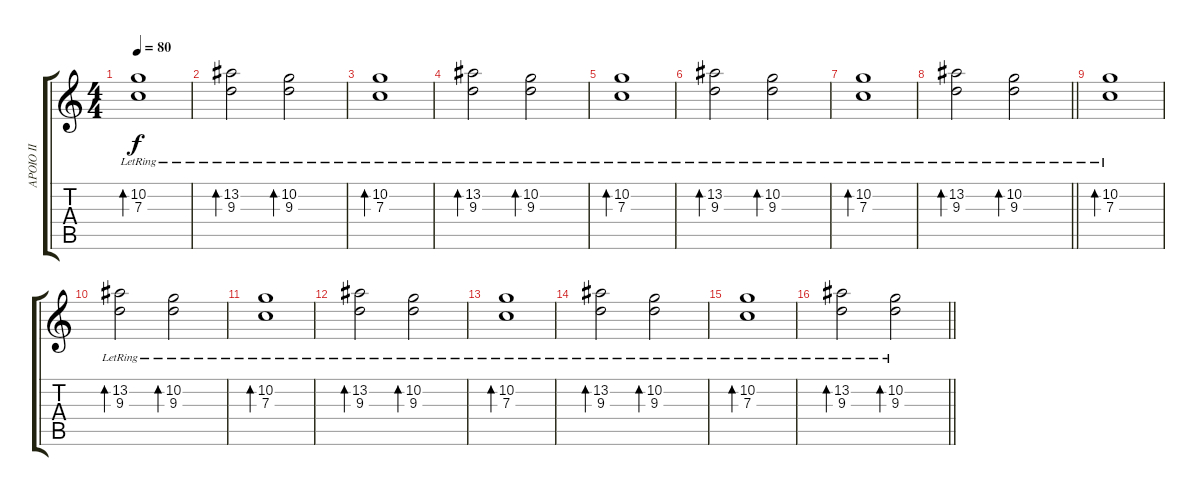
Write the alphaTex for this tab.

\track ("APOIO II" "APOIO II") {instrument electricguitarclean}
\staff {score tabs}
\tuning (D4 A3 F3 C3 G2 C2) {hide}
\ts (4 4)
\section ("" "")
\tempo 80
\clef g2
\ks c
(10.2{lr} 7.3{lr}).1{bd 240 dy f} |
(13.2{lr} 9.3{lr}).2{bd 240} (10.2{lr} 9.3{lr}).2{bd 240} |
(10.2{lr} 7.3{lr}).1{bd 240} |
(13.2{lr} 9.3{lr}).2{bd 240} (10.2{lr} 9.3{lr}).2{bd 240} |
(10.2{lr} 7.3{lr}).1{bd 240} |
(13.2{lr} 9.3{lr}).2{bd 240} (10.2{lr} 9.3{lr}).2{bd 240} |
(10.2{lr} 7.3{lr}).1{bd 240} |
\barLineRight lightlight
(13.2{lr} 9.3{lr}).2{bd 240} (10.2{lr} 9.3{lr}).2{bd 240} |
\section ("" "")
(10.2{lr} 7.3{lr}).1{bd 240} |
(13.2{lr} 9.3{lr}).2{bd 240} (10.2{lr} 9.3{lr}).2{bd 240} |
(10.2{lr} 7.3{lr}).1{bd 240} |
(13.2{lr} 9.3{lr}).2{bd 240} (10.2{lr} 9.3{lr}).2{bd 240} |
(10.2{lr} 7.3{lr}).1{bd 240} |
(13.2{lr} 9.3{lr}).2{bd 240} (10.2{lr} 9.3{lr}).2{bd 240} |
(10.2{lr} 7.3{lr}).1{bd 240} |
\barLineRight lightlight
(13.2{lr} 9.3{lr}).2{bd 240} (10.2{lr} 9.3{lr}).2{bd 240}
